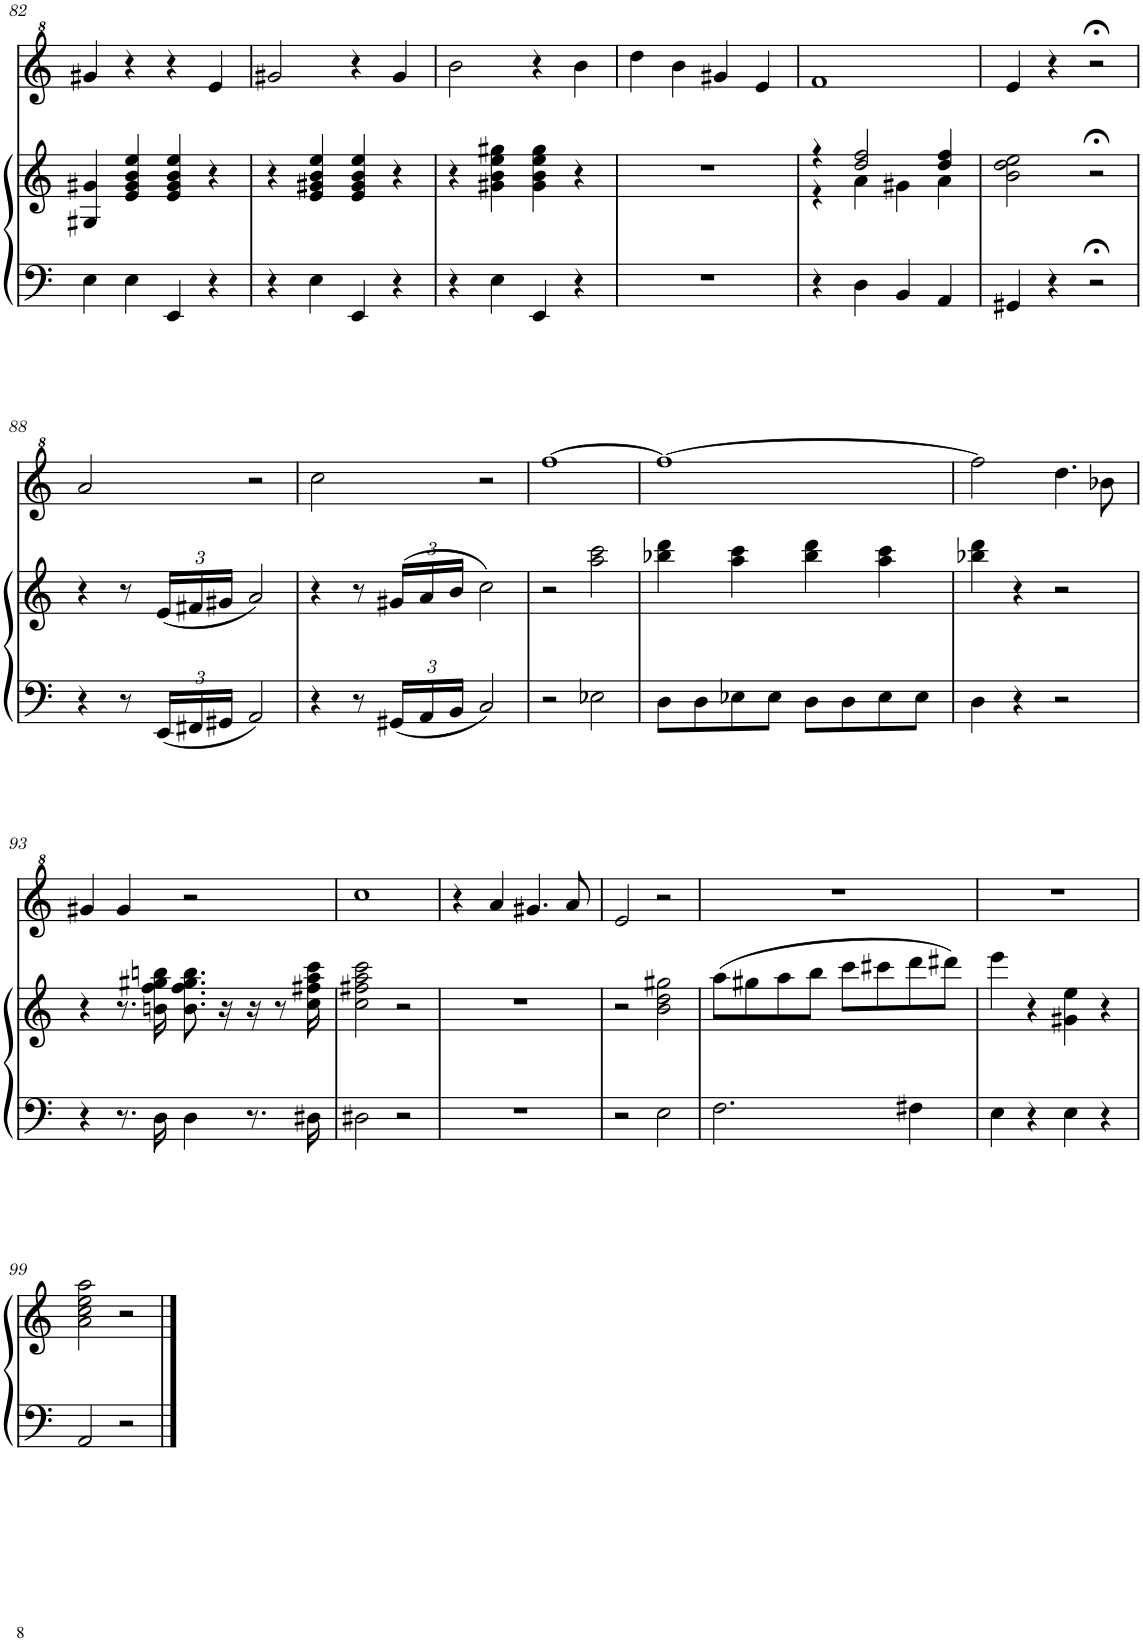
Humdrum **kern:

**kern	**kern	**kern
*part2	*part2	*part1
*staff3	*staff2	*staff1
*I"Piano	*	*I"Soprano Recorder
*I'Pno	*	*I'Rec
!!LO:PB:g=z
*clefF4	*clefG2	*clefG^2
*k[]	*k[]	*k[]
*M4/4	*M4/4	*M4/4
=82	=82	=82
4E\	4G#X/ 4g#X/	4gg#X/
4E\	4e/ 4g#/ 4b/ 4ee/	4r
4EE/	4e/ 4g#/ 4b/ 4ee/	4r
4r	4r	4ee/
=83	=83	=83
4r	4r	2gg#X/
4E\	4e/ 4g#X/ 4b/ 4ee/	.
4EE/	4e/ 4g#/ 4b/ 4ee/	4r
4r	4r	4gg#/
=84	=84	=84
4r	4r	2bb\
4E\	4g#X\ 4b\ 4ee\ 4gg#X\	.
4EE/	4g#\ 4b\ 4ee\ 4gg#\	4r
4r	4r	4bb\
=85	=85	=85
1r	1r	4ddd\
.	.	4bb\
.	.	4gg#X/
.	.	4ee/
=86	=86	=86
*	*^	*
4r	4r	4r	1ff
4D\	4a\	2dd/ 2ff/	.
4BB/	4g#X\	.	.
4AA/	4a\	4dd/ 4ff/	.
*	*v	*v	*
=87	=87	=87
4GG#X/	2b\ 2dd\ 2ee\	4ee/
4r	.	4r
2r;<	2r;<	2r;<
!!LO:LB:g=z
=88	=88	=88
4r	4r	2aa/
8r	8r	.
*Xbrackettup	*Xbrackettup	*
24EE/LL	(24e/LL	.
24FF#X/	24f#X/	.
24GG#X/JJ	24g#X/JJ	.
2AA/	2a/)	2r
=89	=89	=89
4r	4r	2ccc\
8r	8r	.
24GG#X/LL	(24g#X/LL	.
24AA/	24a/	.
24BB/JJ	24b/JJ	.
2C/	2cc\)	2r
=90	=90	=90
2r	2r	[1fff
2E-X\	2aa\ 2ccc\	.
=91	=91	=91
8D\L	4bb-X\ 4ddd\	1fff_
8D\	.	.
8E-X\	4aa\ 4ccc\	.
8E-\J	.	.
8D\L	4bb-\ 4ddd\	.
8D\	.	.
8E-\	4aa\ 4ccc\	.
8E-\J	.	.
=92	=92	=92
4D\	4bb-X\ 4ddd\	2fff\]
4r	4r	.
2r	2r	4.ddd\
.	.	8bb-X\
!!LO:LB:g=z
=93	=93	=93
4r	4r	4gg#X/
8.r	8.r	4gg#/
16D\	16bn\ 16ff\ 16gg#X\ 16bbn\	.
4D\	8.b\ 8.ff\ 8.gg#\ 8.bb\	2r
.	16r	.
8.r	16r	.
.	8r	.
16D#X\	16cc\ 16ff#X\ 16aa\ 16ccc\	.
=94	=94	=94
2D#X\	2cc\ 2ff#X\ 2aa\ 2ccc\	1ccc
2r	2r	.
=95	=95	=95
1r	1r	4r
.	.	4aa/
.	.	4.gg#X/
.	.	8aa/
=96	=96	=96
2r	2r	2ee/
2E\	2b\ 2dd\ 2gg#X\	2r
=97	=97	=97
2.F\	(8aa\L	1r
.	8gg#X\	.
.	8aa\	.
.	8bb\J	.
.	8ccc\L	.
.	8ccc#X\	.
4F#X\	8ddd\	.
.	8ddd#X\J)	.
=98	=98	=98
4E\	4eee\	1r
4r	4r	.
4E\	4g#X\ 4ee\	.
4r	4r	.
!!LO:LB:g=z
=99	=99	=99
2AA/	2a\ 2cc\ 2ee\ 2aa\	1r
2r	2r	.
==	==	==
*-	*-	*-
